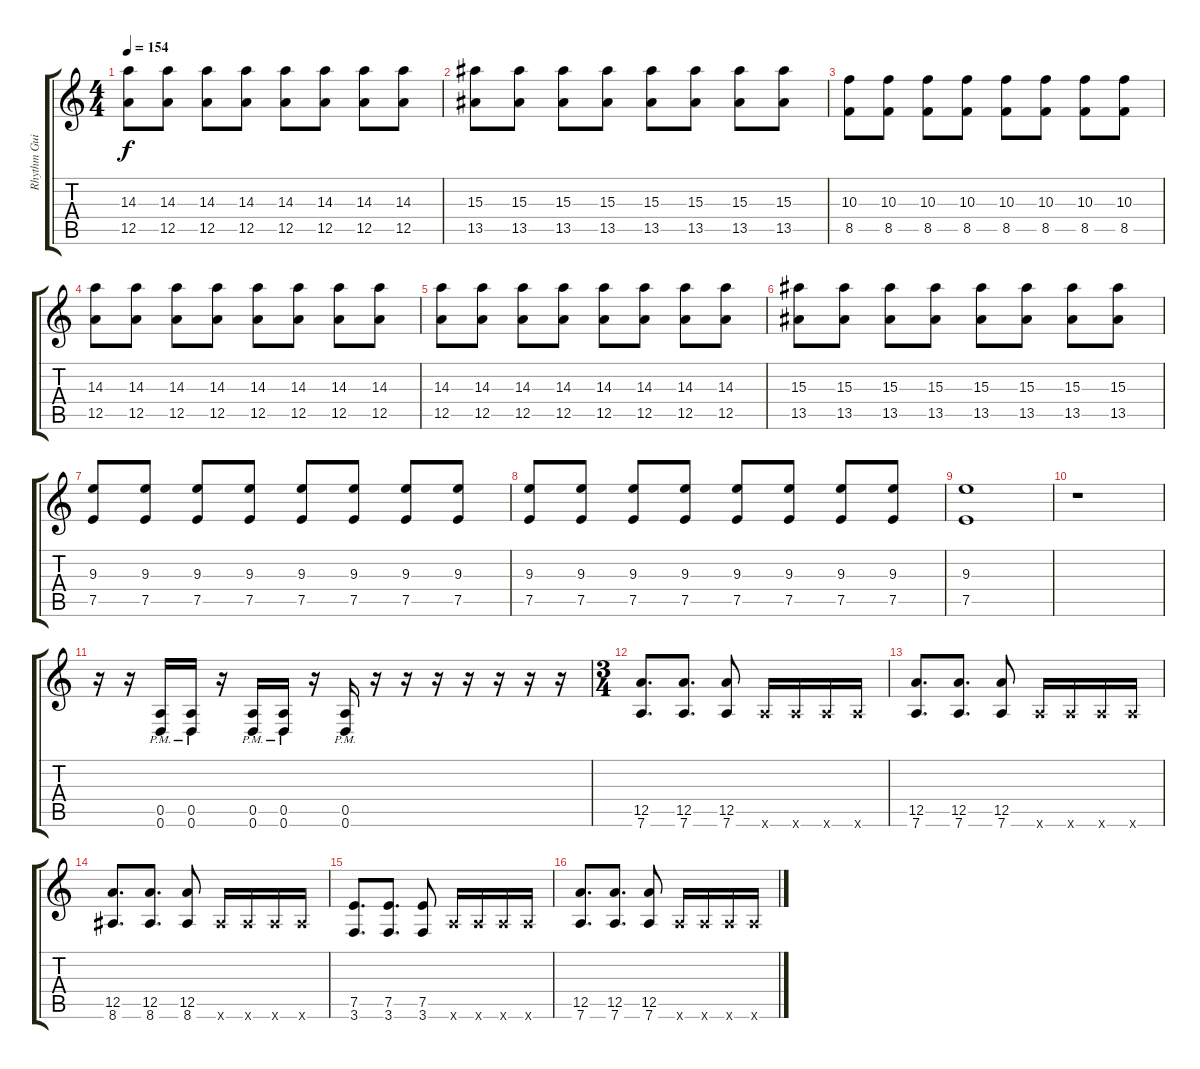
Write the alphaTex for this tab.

\track ("Rhythm Guitar 1" "Rhythm Gui") {instrument distortionguitar}
\staff {score tabs}
\tuning (E4 B3 G3 D3 A2 D2) {hide}
\ts (4 4)
\tempo 154
\clef g2
\ks c
(14.3 12.5).8{dy f} (14.3 12.5).8 (14.3 12.5).8 (14.3 12.5).8 (14.3 12.5).8 (14.3 12.5).8 (14.3 12.5).8 (14.3 12.5).8 |
(15.3 13.5).8 (15.3 13.5).8 (15.3 13.5).8 (15.3 13.5).8 (15.3 13.5).8 (15.3 13.5).8 (15.3 13.5).8 (15.3 13.5).8 |
(10.3 8.5).8 (10.3 8.5).8 (10.3 8.5).8 (10.3 8.5).8 (10.3 8.5).8 (10.3 8.5).8 (10.3 8.5).8 (10.3 8.5).8 |
(14.3 12.5).8 (14.3 12.5).8 (14.3 12.5).8 (14.3 12.5).8 (14.3 12.5).8 (14.3 12.5).8 (14.3 12.5).8 (14.3 12.5).8 |
(14.3 12.5).8 (14.3 12.5).8 (14.3 12.5).8 (14.3 12.5).8 (14.3 12.5).8 (14.3 12.5).8 (14.3 12.5).8 (14.3 12.5).8 |
(15.3 13.5).8 (15.3 13.5).8 (15.3 13.5).8 (15.3 13.5).8 (15.3 13.5).8 (15.3 13.5).8 (15.3 13.5).8 (15.3 13.5).8 |
(9.3 7.5).8 (9.3 7.5).8 (9.3 7.5).8 (9.3 7.5).8 (9.3 7.5).8 (9.3 7.5).8 (9.3 7.5).8 (9.3 7.5).8 |
(9.3 7.5).8 (9.3 7.5).8 (9.3 7.5).8 (9.3 7.5).8 (9.3 7.5).8 (9.3 7.5).8 (9.3 7.5).8 (9.3 7.5).8 |
(9.3 7.5).1 |
r.1 |
r.16 r.16 (0.5{pm} 0.6{pm}).16 (0.5{pm} 0.6{pm}).16 r.16 (0.5{pm} 0.6{pm}).16 (0.5{pm} 0.6{pm}).16 r.16 (0.5{pm} 0.6{pm}).16 r.16 r.16 r.16 r.16 r.16 r.16 r.16 |
\ts (3 4)
(12.5 7.6).8{d} (12.5 7.6).8{d} (12.5 7.6).8 7.6{x}.16 7.6{x}.16 7.6{x}.16 7.6{x}.16 |
(12.5 7.6).8{d} (12.5 7.6).8{d} (12.5 7.6).8 7.6{x}.16 7.6{x}.16 7.6{x}.16 7.6{x}.16 |
(12.5 8.6).8{d} (12.5 8.6).8{d} (12.5 8.6).8 8.6{x}.16 8.6{x}.16 8.6{x}.16 8.6{x}.16 |
(7.5 3.6).8{d} (7.5 3.6).8{d} (7.5 3.6).8 7.6{x}.16 7.6{x}.16 7.6{x}.16 7.6{x}.16 |
(12.5 7.6).8{d} (12.5 7.6).8{d} (12.5 7.6).8 7.6{x}.16 7.6{x}.16 7.6{x}.16 7.6{x}.16
